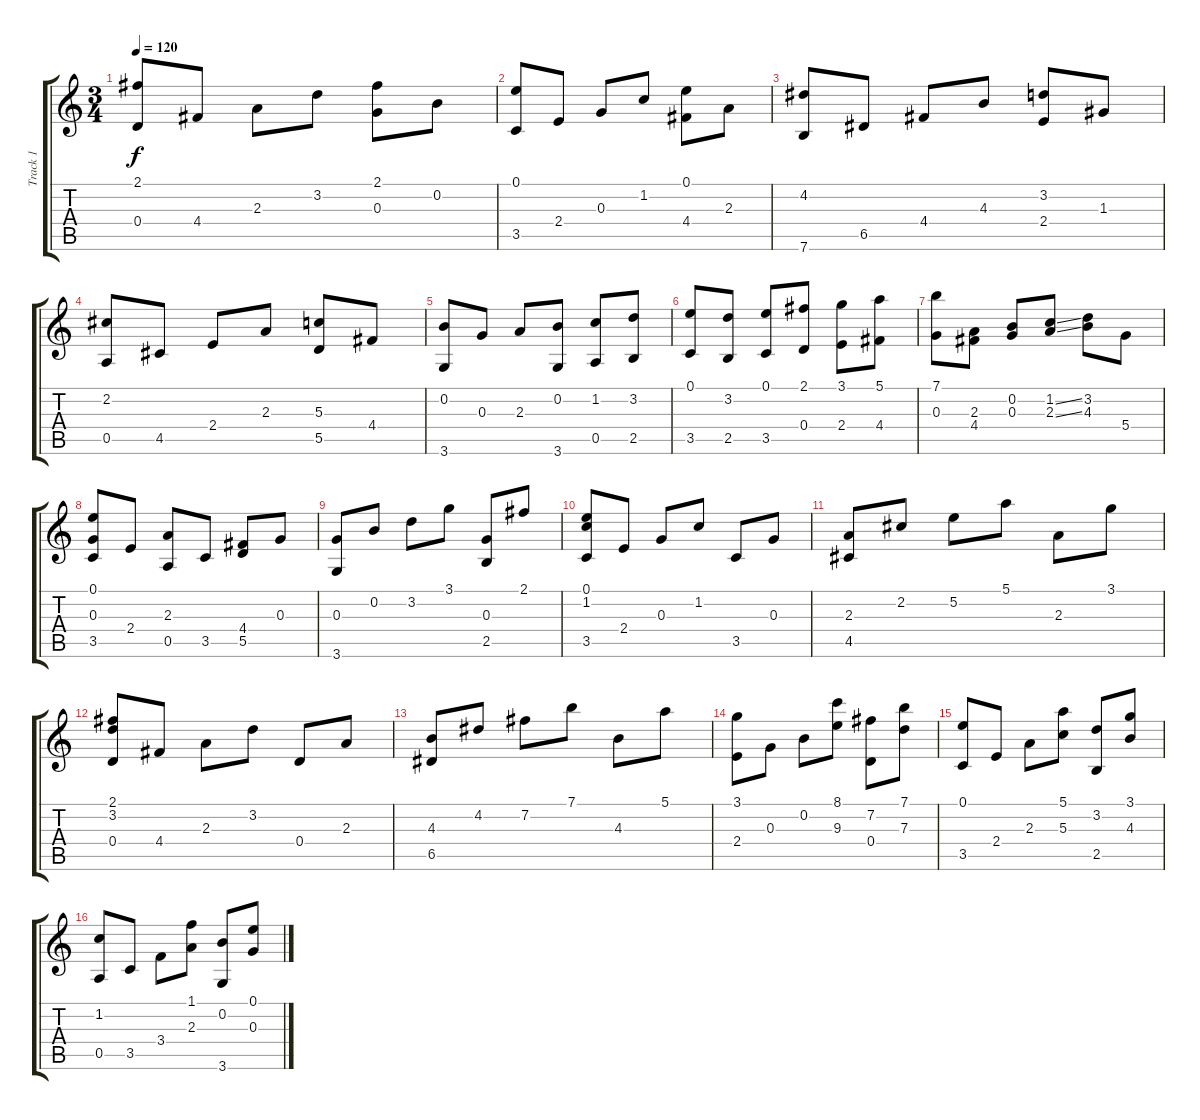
\track ("Track 1" "Track 1") {instrument acousticguitarsteel}
\staff {score tabs}
\tuning (E4 B3 G3 D3 A2 E2) {hide}
\ts (3 4)
\tempo 120
\clef g2
\ks c
(2.1 0.4).8{dy f} 4.4.8 2.3.8 3.2.8 (2.1 0.3).8 0.2.8 |
(0.1 3.5).8 2.4.8 0.3.8 1.2.8 (0.1 4.4).8 2.3.8 |
(4.2 7.6).8 6.5.8 4.4.8 4.3.8 (3.2 2.4).8 1.3.8 |
(2.2 0.5).8 4.5.8 2.4.8 2.3.8 (5.3 5.5).8 4.4.8 |
(0.2 3.6).8 0.3.8 2.3.8 (0.2 3.6).8 (1.2 0.5).8 (3.2 2.5).8 |
(0.1 3.5).8 (3.2 2.5).8 (0.1 3.5).8 (2.1 0.4).8 (3.1 2.4).8 (5.1 4.4).8 |
(7.1 0.3).8 (2.3 4.4).8 (0.2 0.3).8 (1.2{ss} 2.3{ss}).8 (3.2 4.3).8 5.4.8 |
(0.1 0.3 3.5).8 2.4.8 (2.3 0.5).8 3.5.8 (4.4 5.5).8 0.3.8 |
(0.3 3.6).8 0.2.8 3.2.8 3.1.8 (0.3 2.5).8 2.1.8 |
(0.1 1.2 3.5).8 2.4.8 0.3.8 1.2.8 3.5.8 0.3.8 |
(2.3 4.5).8 2.2.8 5.2.8 5.1.8 2.3.8 3.1.8 |
(2.1 3.2 0.4).8 4.4.8 2.3.8 3.2.8 0.4.8 2.3.8 |
(4.3 6.5).8 4.2.8 7.2.8 7.1.8 4.3.8 5.1.8 |
(3.1 2.4).8 0.3.8 0.2.8 (8.1 9.3).8 (7.2 0.4).8 (7.1 7.3).8 |
(0.1 3.5).8 2.4.8 2.3.8 (5.1 5.3).8 (3.2 2.5).8 (3.1 4.3).8 |
(1.2 0.5).8 3.5.8 3.4.8 (1.1 2.3).8 (0.2 3.6).8 (0.1 0.3).8
